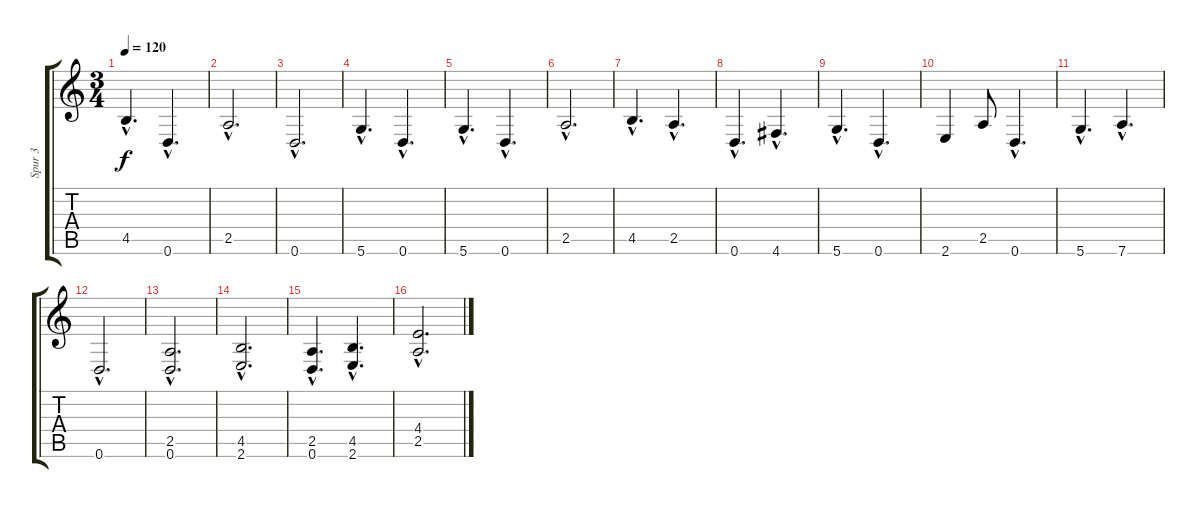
\track ("Spur 3" "Spur 3") {instrument distortionguitar}
\staff {score tabs}
\tuning (D4 A3 F3 C3 G2 D2) {hide}
\ts (3 4)
\tempo 120
\clef g2
\ks c
4.5{hac}.4{d dy f} 0.6{hac}.4{d} |
2.5{hac}.2{d} |
0.6{hac}.2{d} |
5.6{hac}.4{d} 0.6{hac}.4{d} |
5.6{hac}.4{d} 0.6{hac}.4{d} |
2.5{hac}.2{d} |
4.5{hac}.4{d} 2.5{hac}.4{d} |
0.6{hac}.4{d} 4.6{hac}.4{d} |
5.6{hac}.4{d} 0.6{hac}.4{d} |
2.6.4 2.5.8 0.6{hac}.4{d} |
5.6{hac}.4{d} 7.6{hac}.4{d} |
0.6{hac}.2{d} |
(2.5{hac} 0.6{hac}).2{d} |
(4.5{hac} 2.6{hac}).2{d} |
(2.5{hac} 0.6{hac}).4{d} (4.5{hac} 2.6{hac}).4{d} |
(4.4{hac} 2.5{hac}).2{d}
